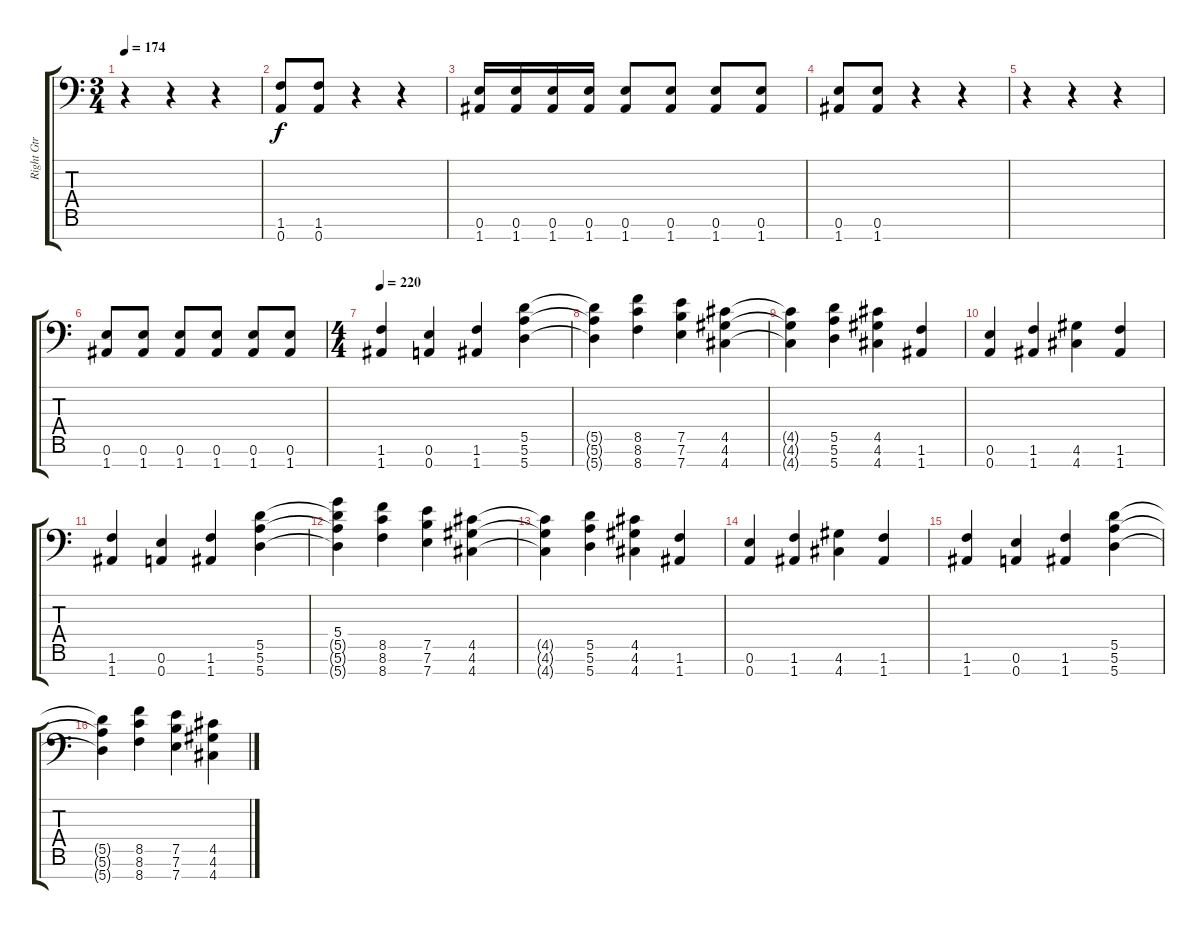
\track ("Right Gtr" "Right Gtr") {instrument distortionguitar}
\staff {score tabs}
\tuning (E4 B3 G3 D3 A2 E2 A1) {hide}
\ts (3 4)
\tempo 174
\clef f4
\ks c
r.4{dy f} r.4 r.4 |
(1.6 0.7).8 (1.6 0.7).8 r.4 r.4 |
(0.6 1.7).16 (0.6 1.7).16 (0.6 1.7).16 (0.6 1.7).16 (0.6 1.7).8 (0.6 1.7).8 (0.6 1.7).8 (0.6 1.7).8 |
(0.6 1.7).8 (0.6 1.7).8 r.4 r.4 |
r.4 r.4 r.4 |
(0.6 1.7).8 (0.6 1.7).8 (0.6 1.7).8 (0.6 1.7).8 (0.6 1.7).8 (0.6 1.7).8 |
\ts (4 4)
\tempo 220
(1.6 1.7).4 (0.6 0.7).4 (1.6 1.7).4 (5.5 5.6 5.7).4 |
(5.5{t} 5.6{t} 5.7{t}).4 (8.5 8.6 8.7).4 (7.5 7.6 7.7).4 (4.5 4.6 4.7).4 |
(4.5{t} 4.6{t} 4.7{t}).4 (5.5 5.6 5.7).4 (4.5 4.6 4.7).4 (1.6 1.7).4 |
(0.6 0.7).4 (1.6 1.7).4 (4.6 4.7).4 (1.6 1.7).4 |
(1.6 1.7).4 (0.6 0.7).4 (1.6 1.7).4 (5.5 5.6 5.7).4 |
(5.4 5.5{t} 5.6{t} 5.7{t}).4 (8.5 8.6 8.7).4 (7.5 7.6 7.7).4 (4.5 4.6 4.7).4 |
(4.5{t} 4.6{t} 4.7{t}).4 (5.5 5.6 5.7).4 (4.5 4.6 4.7).4 (1.6 1.7).4 |
(0.6 0.7).4 (1.6 1.7).4 (4.6 4.7).4 (1.6 1.7).4 |
(1.6 1.7).4 (0.6 0.7).4 (1.6 1.7).4 (5.5 5.6 5.7).4 |
(5.5{t} 5.6{t} 5.7{t}).4 (8.5 8.6 8.7).4 (7.5 7.6 7.7).4 (4.5 4.6 4.7).4
